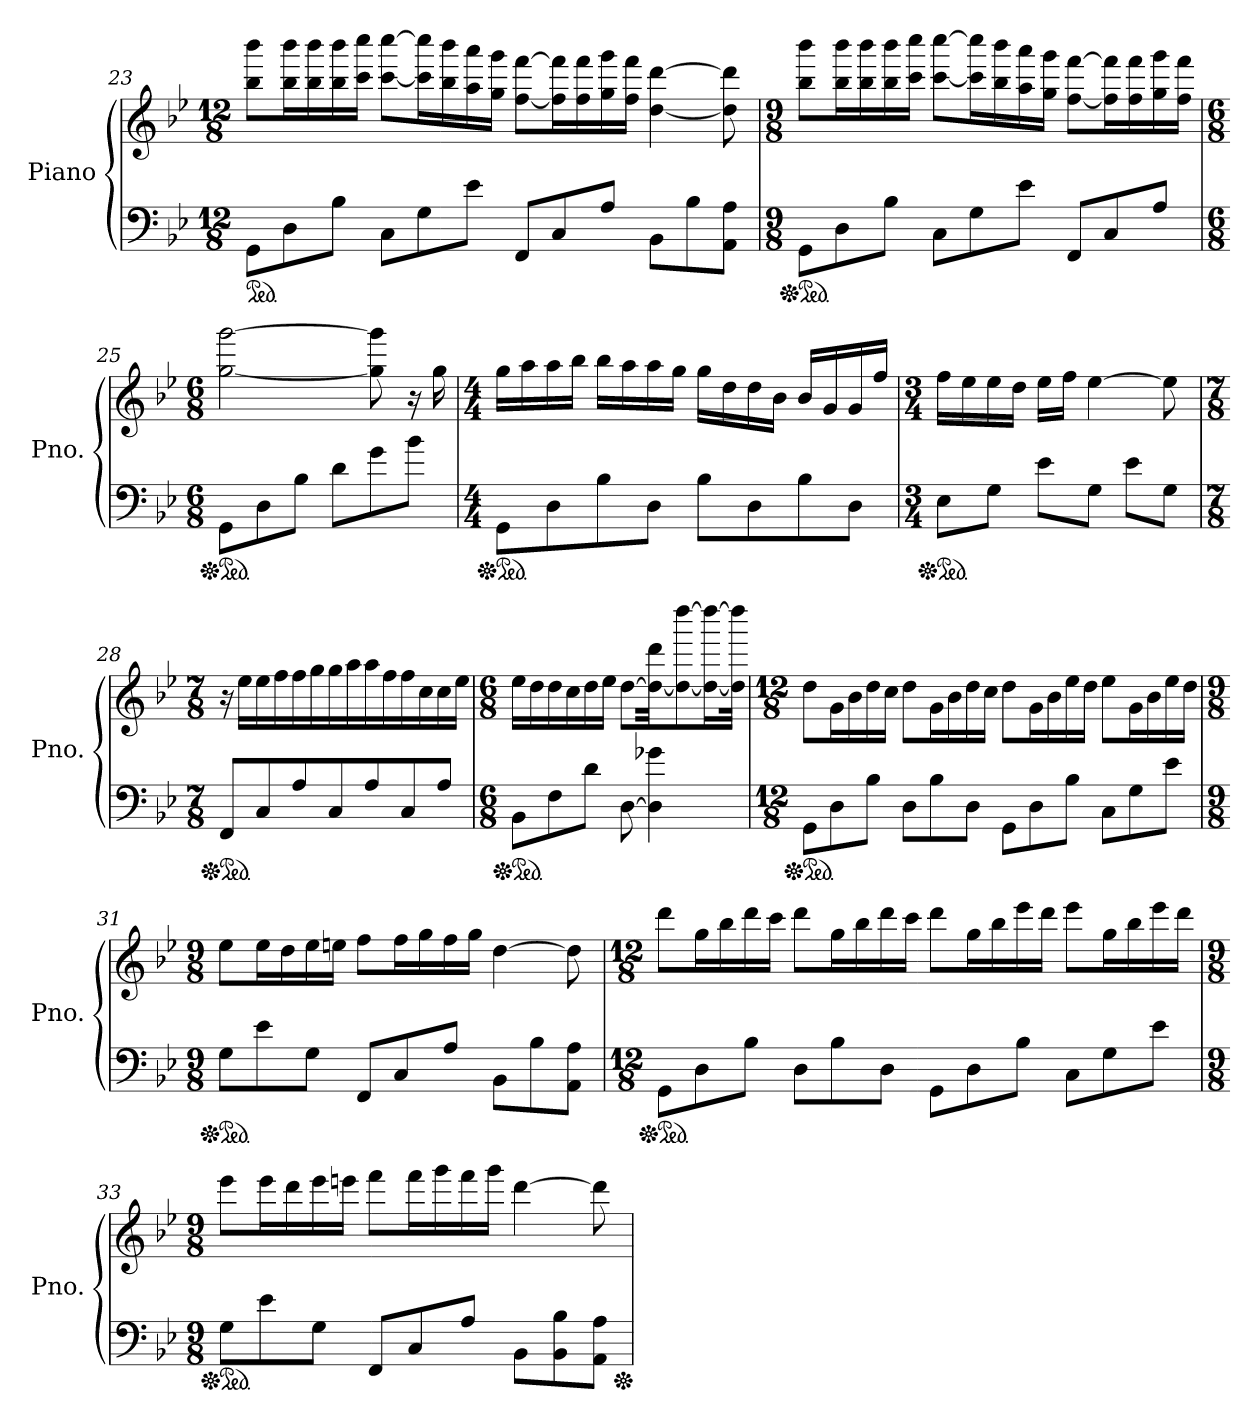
**kern	**kern
*part2	*part1
*staff2	*staff1
*I"Piano	*I"Piano
*I'Pno.	*I'Pno.
!!LO:PB:g=z
*clefF4	*clefG2
*k[b-e-]	*k[b-e-]
*B-:	*B-:
*M12/8	*M12/8
*ped	*
=23	=23
8GG\L	8bb-\ 8bbb-\L
8D\	16bb-\ 16bbb-\L
.	16bb-\ 16bbb-\
8B-\J	16bb-\ 16bbb-\
.	16ccc\ 16cccc\JJ
8C\L	[8ccc\ [8cccc\L
8G\	16ccc\] 16cccc\]L
.	16bb-\ 16bbb-\
8e-\J	16aa\ 16aaa\
.	16gg\ 16ggg\JJ
8FF/L	[8ff\ [8fff\L
8C/	16ff\] 16fff\]L
.	16ff\ 16fff\
8A/J	16gg\ 16ggg\
.	16ff\ 16fff\JJ
8BB-\L	[4dd\ [4ddd\
8B-\	.
8AA\ 8A\J	8dd\] 8ddd\]
=24	=24
*M9/8	*M9/8
*Xped	*
*ped	*
8GG\L	8bb-\ 8bbb-\L
8D\	16bb-\ 16bbb-\L
.	16bb-\ 16bbb-\
8B-\J	16bb-\ 16bbb-\
.	16ccc\ 16cccc\JJ
8C\L	[8ccc\ [8cccc\L
8G\	16ccc\] 16cccc\]L
.	16bb-\ 16bbb-\
8e-\J	16aa\ 16aaa\
.	16gg\ 16ggg\JJ
8FF/L	[8ff\ [8fff\L
8C/	16ff\] 16fff\]L
.	16ff\ 16fff\
8A/J	16gg\ 16ggg\
.	16ff\ 16fff\JJ
!!LO:LB:g=z
=25	=25
*M6/8	*M6/8
*Xped	*
*ped	*
8GG\L	[2gg\ [2ggg\
8D\	.
8B-\J	.
8d\L	.
8g\	8gg\] 8ggg\]
8b-\J	16r
.	16gg\
=26	=26
*M4/4	*M4/4
*Xped	*
*ped	*
8GG\L	16gg\LL
.	16aa\
8D\	16aa\
.	16bb-\JJ
8B-\	16bb-\LL
.	16aa\
8D\J	16aa\
.	16gg\JJ
8B-\L	16gg\LL
.	16dd\
8D\	16dd\
.	16b-\JJ
8B-\	16b-/LL
.	16g/
8D\J	16g/
.	16ff/JJ
=27	=27
*M3/4	*M3/4
*Xped	*
*ped	*
8E-\L	16ff\LL
.	16ee-\
8G\J	16ee-\
.	16dd\JJ
8e-\L	16ee-\LL
.	16ff\JJ
8G\J	[4ee-\
8e-\L	.
8G\J	8ee-\]
!!LO:LB:g=z
=28	=28
*M7/8	*M7/8
*Xped	*
*ped	*
8FF/L	16r
.	16ee-\LL
8C/	16ee-\
.	16ff\
8A/	16ff\
.	16gg\
8C/	16gg\
.	16aa\
8A/	16aa\
.	16ff\
8C/	16ff\
.	16cc\
8A/J	16cc\
.	16ee-\JJ
=29	=29
*M6/8	*M6/8
*Xped	*
*ped	*
8BB-\L	16ee-\LL
.	16dd\
8F\	16dd\
.	16cc\
8d\J	16dd\
.	16ee-\JJ
[8D\	[8dd\L
4D\] 4g-X\	32dd\_ 32ddd\KK
.	8dd\_ [8dddd\
.	16dd\_ 16dddd\_L
.	32dd\] 32dddd\]JJk
!!LO:LB:g=z
=30	=30
*M12/8	*M12/8
*Xped	*
*ped	*
8GG\L	8dd\L
8D\	16g\L
.	16b-\
8B-\J	16dd\
.	16cc\JJ
8D\L	8dd\L
8B-\	16g\L
.	16b-\
8D\J	16dd\
.	16cc\JJ
8GG\L	8dd\L
8D\	16g\L
.	16b-\
8B-\J	16ee-\
.	16dd\JJ
8C\L	8ee-\L
8G\	16g\L
.	16b-\
8e-\J	16ee-\
.	16dd\JJ
=31	=31
*M9/8	*M9/8
*Xped	*
*ped	*
8G\L	8ee-\L
8e-\	16ee-\L
.	16dd\
8G\J	16ee-\
.	16een\JJ
8FF/L	8ff\L
8C/	16ff\L
.	16gg\
8A/J	16ff\
.	16gg\JJ
8BB-\L	[4dd\
8B-\	.
8AA\ 8A\J	8dd\]
!!LO:LB:g=z
=32	=32
*M12/8	*M12/8
*Xped	*
*ped	*
8GG\L	8ddd\L
8D\	16gg\L
.	16bb-\
8B-\J	16ddd\
.	16ccc\JJ
8D\L	8ddd\L
8B-\	16gg\L
.	16bb-\
8D\J	16ddd\
.	16ccc\JJ
8GG\L	8ddd\L
8D\	16gg\L
.	16bb-\
8B-\J	16eee-\
.	16ddd\JJ
8C\L	8eee-\L
8G\	16gg\L
.	16bb-\
8e-\J	16eee-\
.	16ddd\JJ
=33	=33
*M9/8	*M9/8
*Xped	*
*ped	*
8G\L	8eee-\L
8e-\	16eee-\L
.	16ddd\
8G\J	16eee-\
.	16eeen\JJ
8FF/L	8fff\L
8C/	16fff\L
.	16ggg\
8A/J	16fff\
.	16ggg\JJ
8BB-\L	[4ddd\
8BB-\ 8B-\	.
8AA\ 8A\J	8ddd\]
*Xped	*
=	=
*-	*-
